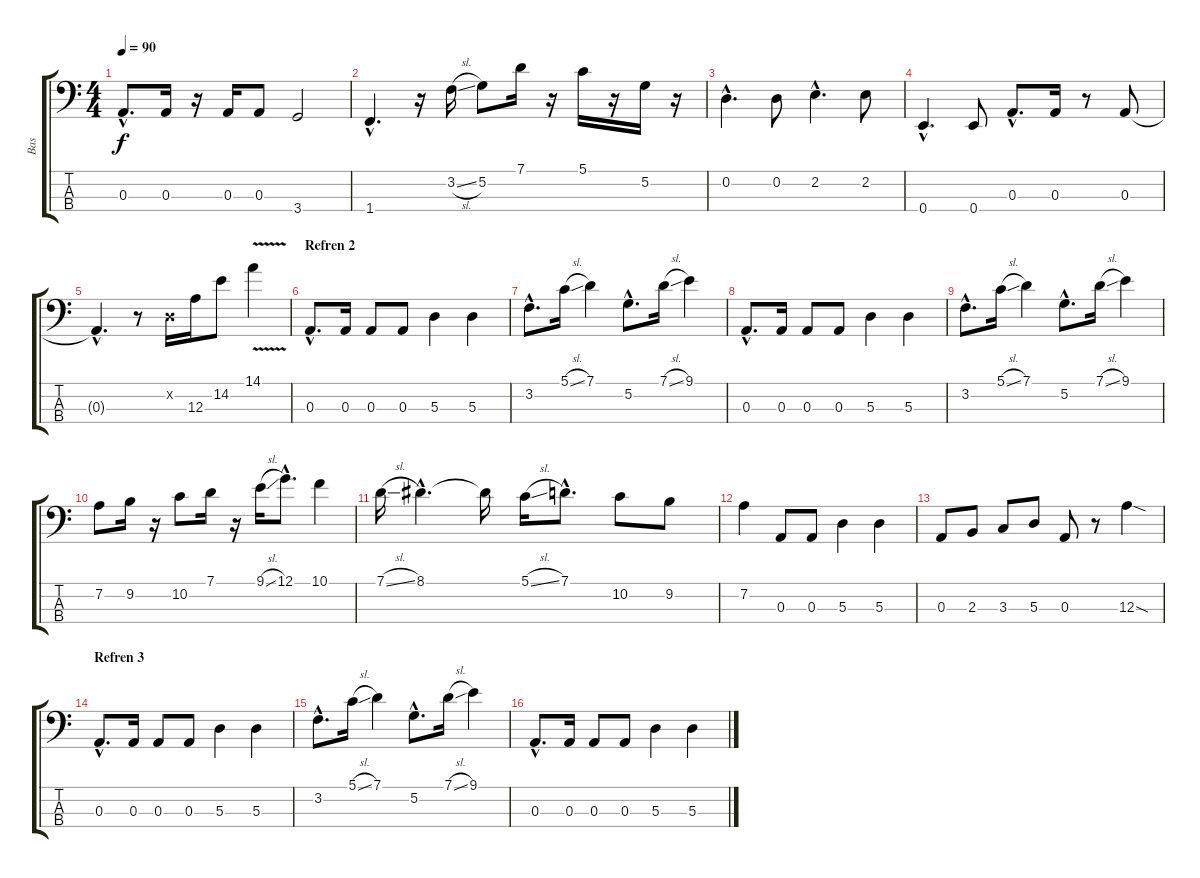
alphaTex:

\track ("Bas" "Bas") {instrument electricbassfinger}
\staff {score tabs}
\tuning (G2 D2 A1 E1) {hide}
\ts (4 4)
\tempo 90
\clef f4
\ks c
0.3{hac}.8{d dy f} 0.3.16 r.16 0.3.16 0.3.8 3.4.2 |
1.4{hac}.4{d} r.16 3.2{sl}.16 5.2.8 7.1.16 r.16 5.1.16 r.16 5.2.16 r.16 |
0.2{hac}.4{d} 0.2.8 2.2{hac}.4{d} 2.2.8 |
0.4{hac}.4{d} 0.4.8 0.3{hac}.8{d} 0.3.16 r.8 0.3.8 |
0.3{hac t}.4{d} r.8 0.2{x}.16 12.3.16 14.2.8 14.1{v}.4 |
\section ("" "Refren 2")
0.3{hac}.8{d} 0.3.16 0.3.8 0.3.8 5.3.4 5.3.4 |
3.2{hac}.8{d} 5.1{sl}.16 7.1.4 5.2{hac}.8{d} 7.1{sl}.16 9.1.4 |
0.3{hac}.8{d} 0.3.16 0.3.8 0.3.8 5.3.4 5.3.4 |
3.2{hac}.8{d} 5.1{sl}.16 7.1.4 5.2{hac}.8{d} 7.1{sl}.16 9.1.4 |
7.2.8 9.2.16 r.16 10.2.8 7.1.16 r.16 9.1{sl}.16 12.1{hac}.8{d} 10.1.4 |
7.1{sl}.16 8.1{hac}.4{d} 8.1{t}.16 5.1{sl}.16 7.1{hac}.8{d} 10.2.8 9.2.8 |
7.2.4 0.3.8 0.3.8 5.3.4 5.3.4 |
0.3.8 2.3.8 3.3.8 5.3.8 0.3.8 r.8 12.3{sod}.4 |
\section ("" "Refren 3")
0.3{hac}.8{d} 0.3.16 0.3.8 0.3.8 5.3.4 5.3.4 |
3.2{hac}.8{d} 5.1{sl}.16 7.1.4 5.2{hac}.8{d} 7.1{sl}.16 9.1.4 |
0.3{hac}.8{d} 0.3.16 0.3.8 0.3.8 5.3.4 5.3.4
